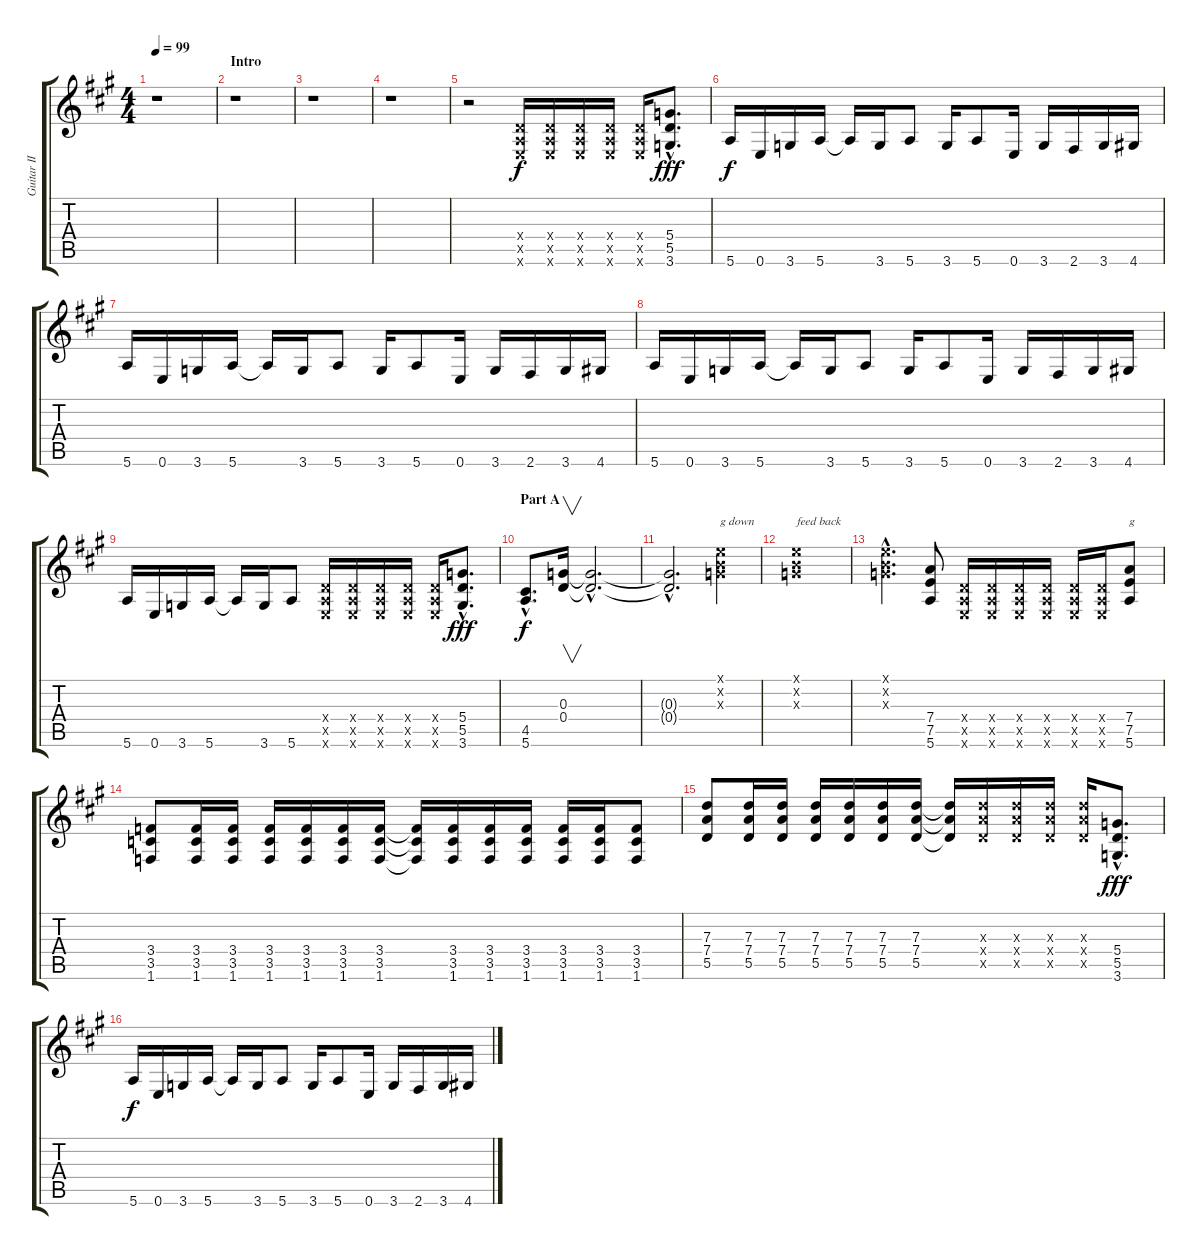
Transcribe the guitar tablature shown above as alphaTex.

\track ("Guitar II" "Guitar II") {instrument distortionguitar}
\staff {score tabs}
\tuning (E4 B3 G3 D3 A2 E2) {hide}
\ts (4 4)
\tempo 99
\clef g2
\ks a
r.1{dy f instrument distortionguitar} |
\section ("" "Intro")
r.1 |
r.1 |
r.1 |
r.2 (0.4{x} 0.5{x} 0.6{x}).16 (0.4{x} 0.5{x} 0.6{x}).16 (0.4{x} 0.5{x} 0.6{x}).16 (0.4{x} 0.5{x} 0.6{x}).16 (0.4{x} 0.5{x} 0.6{x}).16 (5.4{hac} 5.5{hac} 3.6{hac}).8{d dy fff} |
5.6.16{dy f} 0.6.16 3.6.16 5.6.16 5.6{t}.16 3.6.16 5.6.8 3.6.16 5.6.8 0.6.16 3.6.16 2.6.16 3.6.16 4.6.16 |
5.6.16 0.6.16 3.6.16 5.6.16 5.6{t}.16 3.6.16 5.6.8 3.6.16 5.6.8 0.6.16 3.6.16 2.6.16 3.6.16 4.6.16 |
5.6.16 0.6.16 3.6.16 5.6.16 5.6{t}.16 3.6.16 5.6.8 3.6.16 5.6.8 0.6.16 3.6.16 2.6.16 3.6.16 4.6.16 |
5.6.16 0.6.16 3.6.16 5.6.16 5.6{t}.16 3.6.16 5.6.8 (0.4{x} 0.5{x} 0.6{x}).16 (0.4{x} 0.5{x} 0.6{x}).16 (0.4{x} 0.5{x} 0.6{x}).16 (0.4{x} 0.5{x} 0.6{x}).16 (0.4{x} 0.5{x} 0.6{x}).16 (5.4{hac} 5.5{hac} 3.6{hac}).8{d dy fff} |
\section ("" "Part A")
(4.5{hac} 5.6{hac}).8{d dy f} (0.3 0.4).16{v} (0.3{hac t} 0.4{hac t}).2{d} |
(0.3{hac t} 0.4{hac t}).2{d} (0.1{x} 0.2{x} 0.3{x}).4{txt "g down"} |
(0.1{x} 0.2{x} 0.3{x}).1{txt "feed back"} |
(0.1{hac x} 0.2{hac x} 0.3{hac x}).4{d} (7.4 7.5 5.6).8 (0.4{x} 0.5{x} 0.6{x}).16 (0.4{x} 0.5{x} 0.6{x}).16 (0.4{x} 0.5{x} 0.6{x}).16 (0.4{x} 0.5{x} 0.6{x}).16 (0.4{x} 0.5{x} 0.6{x}).16 (0.4{x} 0.5{x} 0.6{x}).16 (7.4 7.5 5.6).8{txt "g"} |
(3.4 3.5 1.6).8 (3.4 3.5 1.6).16 (3.4 3.5 1.6).16 (3.4 3.5 1.6).16 (3.4 3.5 1.6).16 (3.4 3.5 1.6).16 (3.4 3.5 1.6).16 (3.4{t} 3.5{t} 1.6{t}).16 (3.4 3.5 1.6).16 (3.4 3.5 1.6).16 (3.4 3.5 1.6).16 (3.4 3.5 1.6).16 (3.4 3.5 1.6).16 (3.4 3.5 1.6).8 |
(7.3 7.4 5.5).8 (7.3 7.4 5.5).16 (7.3 7.4 5.5).16 (7.3 7.4 5.5).16 (7.3 7.4 5.5).16 (7.3 7.4 5.5).16 (7.3 7.4 5.5).16 (7.3{t} 7.4{t} 5.5{t}).16 (7.3{x} 7.4{x} 5.5{x}).16 (7.3{x} 7.4{x} 5.5{x}).16 (7.3{x} 7.4{x} 5.5{x}).16 (7.3{x} 7.4{x} 5.5{x}).16 (5.4{hac} 5.5{hac} 3.6{hac}).8{d dy fff} |
5.6.16{dy f} 0.6.16 3.6.16 5.6.16 5.6{t}.16 3.6.16 5.6.8 3.6.16 5.6.8 0.6.16 3.6.16 2.6.16 3.6.16 4.6.16
